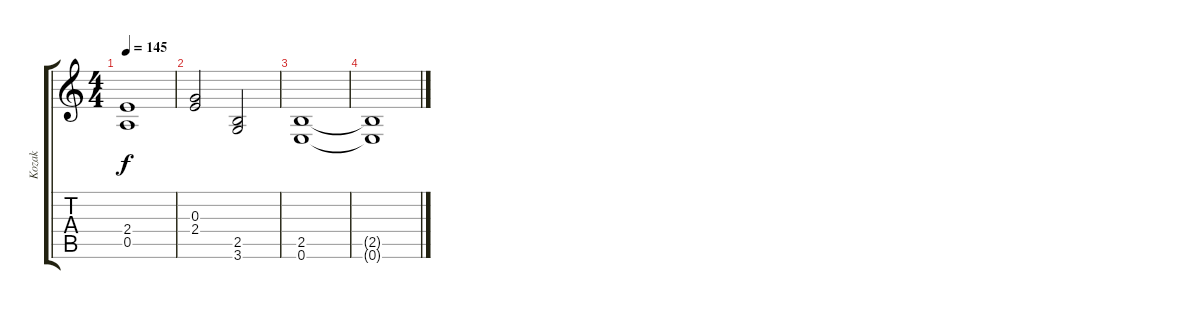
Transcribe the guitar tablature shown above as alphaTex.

\track ("Kozak" "Kozak") {instrument electricguitarjazz}
\staff {score tabs}
\tuning (E4 B3 G3 D3 A2 E2) {hide}
\ts (4 4)
\tempo 145
\clef g2
\ks c
(2.4 0.5).1{dy f} |
(0.3 2.4).2 (2.5 3.6).2 |
(2.5 0.6).1 |
(2.5{t} 0.6{t}).1
